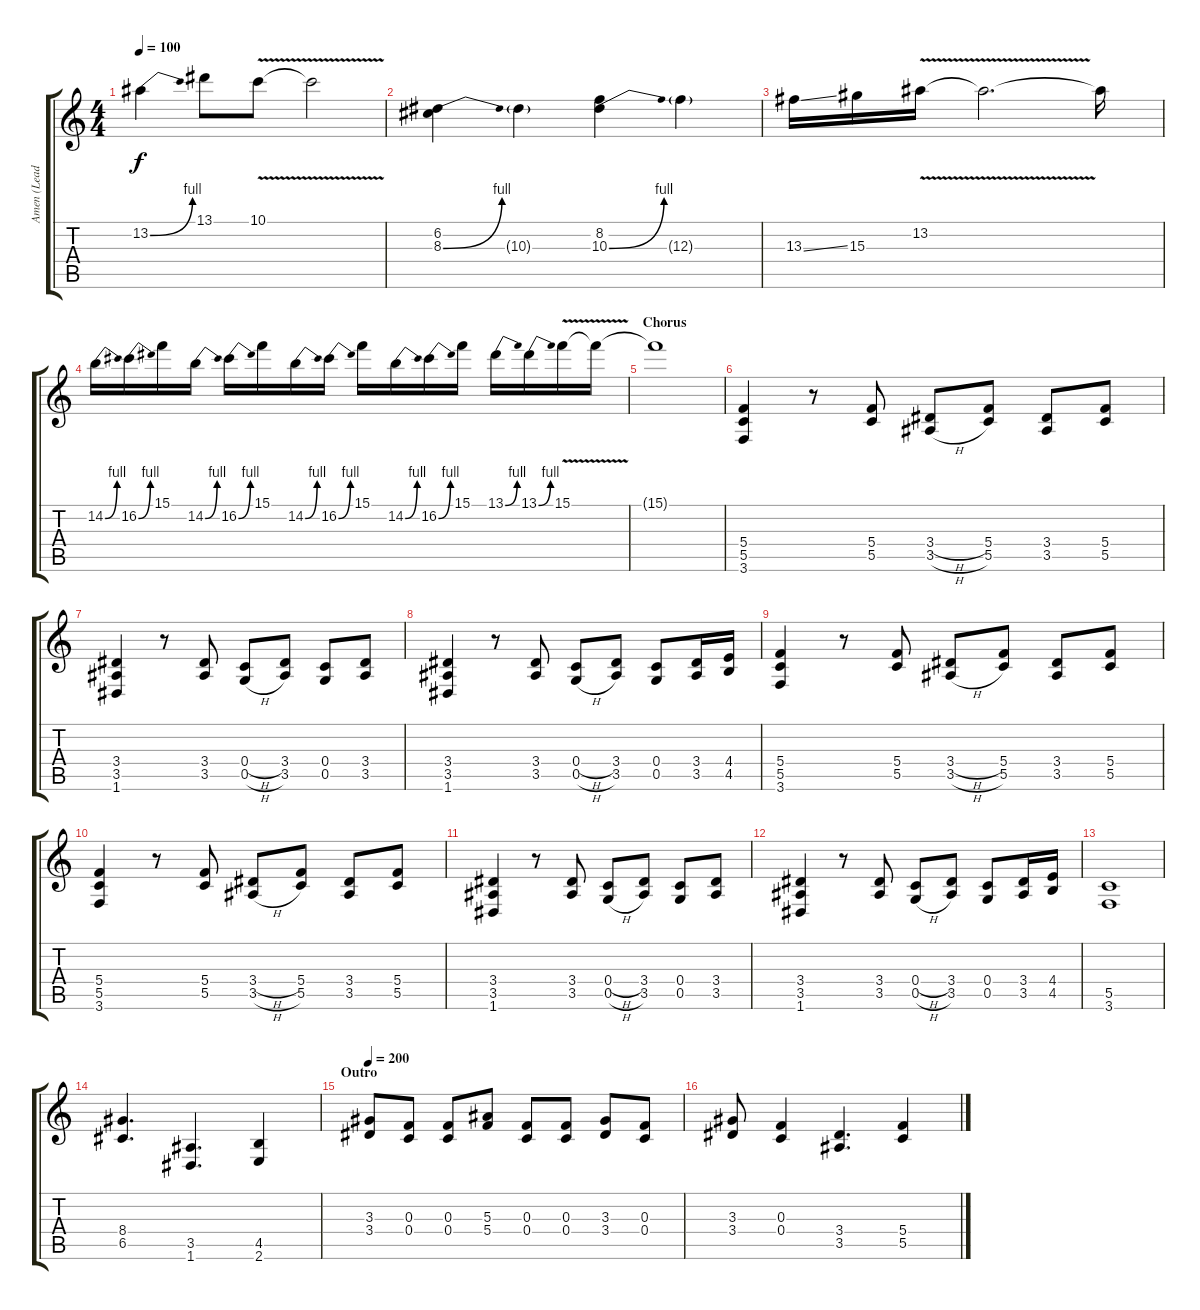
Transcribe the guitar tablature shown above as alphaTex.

\track ("Amen (Lead)" "Amen (Lead") {instrument overdrivenguitar}
\staff {score tabs}
\tuning (D4 A3 F3 C3 G2 D2) {hide}
\ts (4 4)
\tempo 100
\clef g2
\ks c
13.2{be (bend 0 0 60 4)}.4{dy f} 13.1.8 10.1{v}.8 10.1{t}.2 |
(6.2 8.3{be (bend 0 0 60 4)}).4 10.3{g}.4 (8.2 10.3{be (bend 0 0 60 4)}).4 12.3{g}.4 |
13.3{ss}.16 15.3.16 13.2{v}.16 13.2{t}.2{d} 13.2{t}.16 |
14.2{be (bend 0 0 60 4)}.16 16.2{be (bend 0 0 60 4)}.16 15.1.16 14.2{be (bend 0 0 60 4)}.16 16.2{be (bend 0 0 60 4)}.16 15.1.16 14.2{be (bend 0 0 60 4)}.16 16.2{be (bend 0 0 60 4)}.16 15.1.16 14.2{be (bend 0 0 60 4)}.16 16.2{be (bend 0 0 60 4)}.16 15.1.16 13.1{be (bend 0 0 60 4)}.16 13.1{be (bend 0 0 60 4)}.16 15.1{v}.16 15.1{t}.16 |
\section ("" "Chorus")
15.1{t}.1 |
(5.4 5.5 3.6).4 r.8 (5.4 5.5).8 (3.4{h} 3.5{h}).8 (5.4 5.5).8 (3.4 3.5).8 (5.4 5.5).8 |
(3.4 3.5 1.6).4 r.8 (3.4 3.5).8 (0.4{h} 0.5{h}).8 (3.4 3.5).8 (0.4 0.5).8 (3.4 3.5).8 |
(3.4 3.5 1.6).4 r.8 (3.4 3.5).8 (0.4{h} 0.5{h}).8 (3.4 3.5).8 (0.4 0.5).8 (3.4 3.5).16 (4.4 4.5).16 |
(5.4 5.5 3.6).4 r.8 (5.4 5.5).8 (3.4{h} 3.5{h}).8 (5.4 5.5).8 (3.4 3.5).8 (5.4 5.5).8 |
(5.4 5.5 3.6).4 r.8 (5.4 5.5).8 (3.4{h} 3.5{h}).8 (5.4 5.5).8 (3.4 3.5).8 (5.4 5.5).8 |
(3.4 3.5 1.6).4 r.8 (3.4 3.5).8 (0.4{h} 0.5{h}).8 (3.4 3.5).8 (0.4 0.5).8 (3.4 3.5).8 |
(3.4 3.5 1.6).4 r.8 (3.4 3.5).8 (0.4{h} 0.5{h}).8 (3.4 3.5).8 (0.4 0.5).8 (3.4 3.5).16 (4.4 4.5).16 |
(5.5 3.6).1 |
(8.4 6.5).4{d} (3.5 1.6).4{d} (4.5 2.6).4 |
\section ("" "Outro")
\tempo 200
(3.3 3.4).8 (0.3 0.4).8 (0.3 0.4).8 (5.3 5.4).8 (0.3 0.4).8 (0.3 0.4).8 (3.3 3.4).8 (0.3 0.4).8 |
(3.3 3.4).8 (0.3 0.4).4 (3.4 3.5).4{d} (5.4 5.5).4
